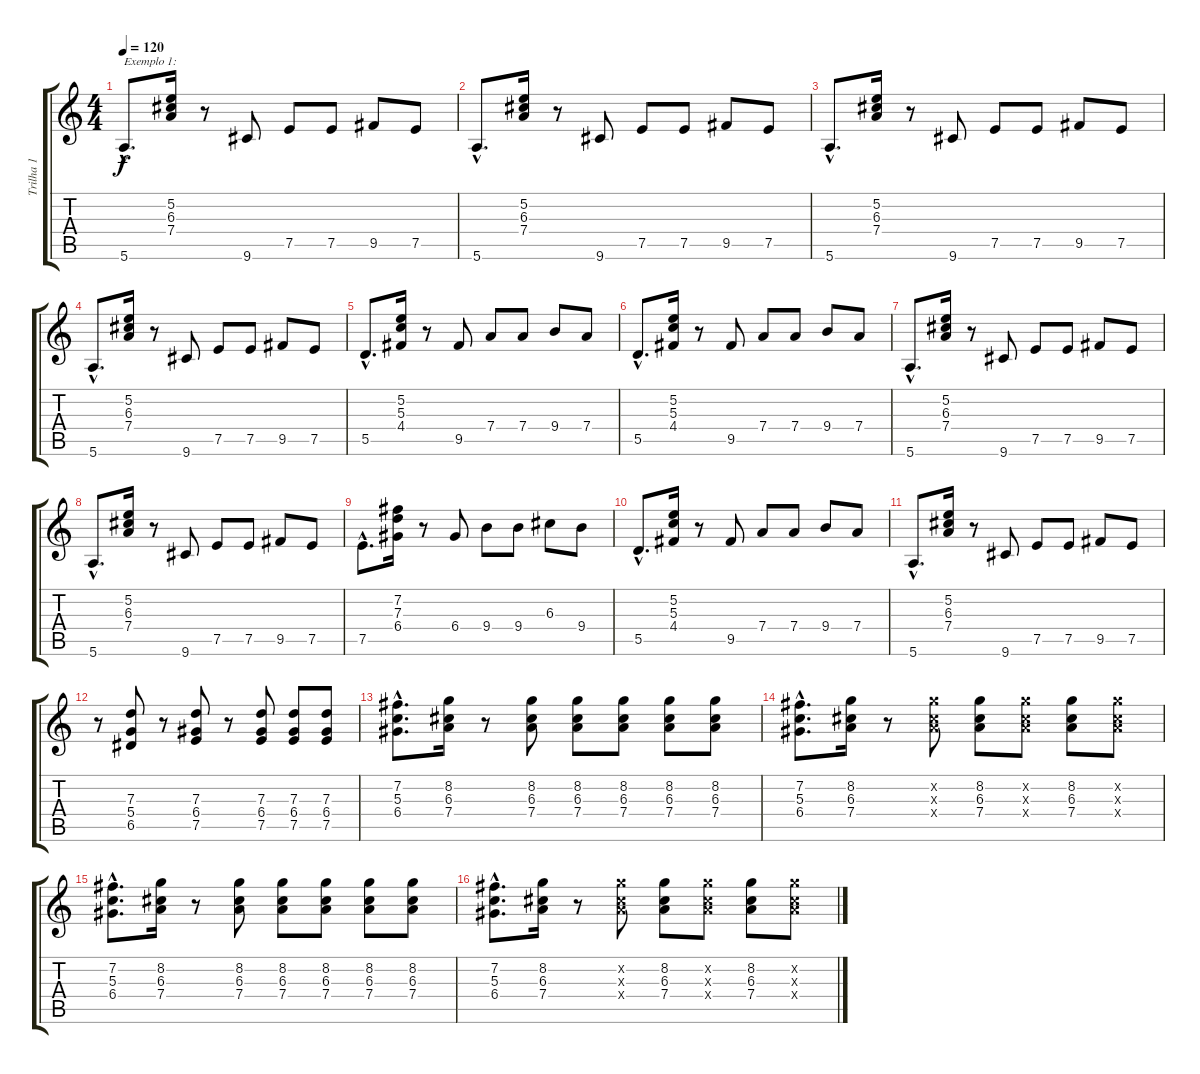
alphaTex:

\track ("Trilha 1" "Trilha 1") {instrument distortionguitar}
\staff {score tabs}
\tuning (E4 B3 G3 D3 A2 E2) {hide}
\ts (4 4)
\tempo 120
\clef g2
\ks c
5.6{hac}.8{d txt "Exemplo 1:" dy f instrument distortionguitar} (5.2 6.3 7.4).16 r.8 9.6.8 7.5.8 7.5.8 9.5.8 7.5.8 |
5.6{hac}.8{d} (5.2 6.3 7.4).16 r.8 9.6.8 7.5.8 7.5.8 9.5.8 7.5.8 |
5.6{hac}.8{d} (5.2 6.3 7.4).16 r.8 9.6.8 7.5.8 7.5.8 9.5.8 7.5.8 |
5.6{hac}.8{d} (5.2 6.3 7.4).16 r.8 9.6.8 7.5.8 7.5.8 9.5.8 7.5.8 |
5.5{hac}.8{d} (5.2 5.3 4.4).16 r.8 9.5.8 7.4.8 7.4.8 9.4.8 7.4.8 |
5.5{hac}.8{d} (5.2 5.3 4.4).16 r.8 9.5.8 7.4.8 7.4.8 9.4.8 7.4.8 |
5.6{hac}.8{d} (5.2 6.3 7.4).16 r.8 9.6.8 7.5.8 7.5.8 9.5.8 7.5.8 |
5.6{hac}.8{d} (5.2 6.3 7.4).16 r.8 9.6.8 7.5.8 7.5.8 9.5.8 7.5.8 |
7.5{hac}.8{d} (7.2 7.3 6.4).16 r.8 6.4.8 9.4.8 9.4.8 6.3.8 9.4.8 |
5.5{hac}.8{d} (5.2 5.3 4.4).16 r.8 9.5.8 7.4.8 7.4.8 9.4.8 7.4.8 |
5.6{hac}.8{d} (5.2 6.3 7.4).16 r.8 9.6.8 7.5.8 7.5.8 9.5.8 7.5.8 |
r.8 (7.3 5.4 6.5).8 r.8 (7.3 6.4 7.5).8 r.8 (7.3 6.4 7.5).8 (7.3 6.4 7.5).8 (7.3 6.4 7.5).8 |
(7.2{hac} 5.3{hac} 6.4{hac}).8{d} (8.2 6.3 7.4).16 r.8 (8.2 6.3 7.4).8 (8.2 6.3 7.4).8 (8.2 6.3 7.4).8 (8.2 6.3 7.4).8 (8.2 6.3 7.4).8 |
(7.2{hac} 5.3{hac} 6.4{hac}).8{d} (8.2 6.3 7.4).16 r.8 (8.2{x} 6.3{x} 7.4{x}).8 (8.2 6.3 7.4).8 (8.2{x} 6.3{x} 7.4{x}).8 (8.2 6.3 7.4).8 (8.2{x} 6.3{x} 7.4{x}).8 |
(7.2{hac} 5.3{hac} 6.4{hac}).8{d} (8.2 6.3 7.4).16 r.8 (8.2 6.3 7.4).8 (8.2 6.3 7.4).8 (8.2 6.3 7.4).8 (8.2 6.3 7.4).8 (8.2 6.3 7.4).8 |
(7.2{hac} 5.3{hac} 6.4{hac}).8{d} (8.2 6.3 7.4).16 r.8 (8.2{x} 6.3{x} 7.4{x}).8 (8.2 6.3 7.4).8 (8.2{x} 6.3{x} 7.4{x}).8 (8.2 6.3 7.4).8 (8.2{x} 6.3{x} 7.4{x}).8
